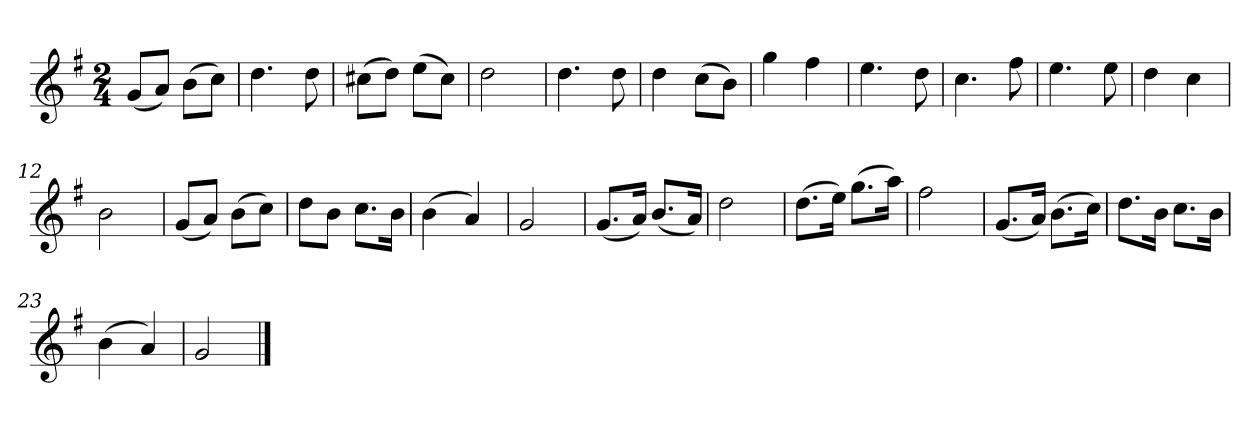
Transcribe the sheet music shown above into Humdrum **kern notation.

**kern
*part1
*staff1
*k[f#]
*M2/4
*MM120
=1
(8gL
8aJ)
(8bL
8ccJ)
=2
4.dd
8dd
=3
(8cc#XL
8ddJ)
(8eeL
8cc#J)
=4
2dd
=5
4.dd
8dd
=6
4dd
(8ccL
8bJ)
=7
4gg
4ff#
=8
4.ee
8dd
=9
4.cc
8ff#
=10
4.ee
8ee
=11
4dd
4cc
=12
2b
=13
(8gL
8aJ)
(8bL
8ccJ)
=14
8ddL
8bJ
8.ccL
16bJk
=15
(4b
4a)
=16
2g
=17
(8.gL
16aJk)
(8.bL
16aJk)
=18
2dd
=19
(8.ddL
16eeJk)
(8.ggL
16aaJk)
=20
2ff#
=21
(8.gL
16aJk)
(8.bL
16ccJk)
=22
8.ddL
16bJk
8.ccL
16bJk
=23
(4b
4a)
=24
2g
==
*-
